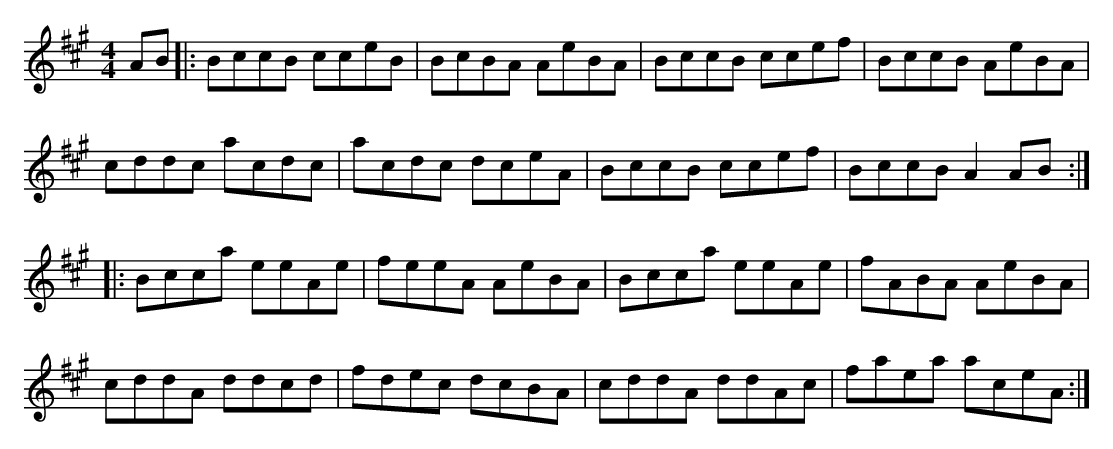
X:1
M:4/4
K:A
AB|:BccB cceB|BcBA AeBA|BccB ccef|BccB AeBA|
cddc acdc|acdc dceA|BccB ccef|BccB A2AB:|
|:Bcca eeAe|feeA AeBA|Bcca eeAe|fABA AeBA|
cddA ddcd|fdec dcBA|cddA ddAc|faea aceA:|
